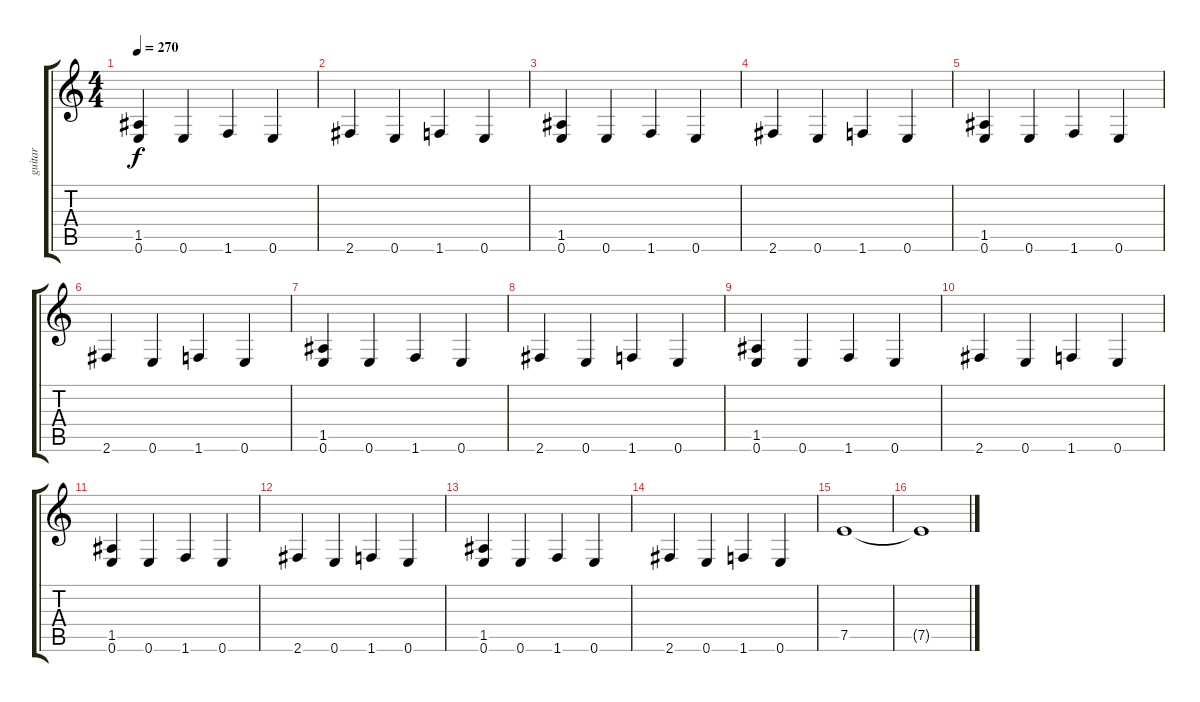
\track ("guitar" "guitar") {instrument distortionguitar}
\staff {score tabs}
\tuning (E4 B3 G3 D3 A2 E2) {hide}
\ts (4 4)
\tempo 270
\clef g2
\ks c
(1.5 0.6).4{dy f} 0.6.4 1.6.4 0.6.4 |
2.6.4 0.6.4 1.6.4 0.6.4 |
(1.5 0.6).4 0.6.4 1.6.4 0.6.4 |
2.6.4 0.6.4 1.6.4 0.6.4 |
(1.5 0.6).4 0.6.4 1.6.4 0.6.4 |
2.6.4 0.6.4 1.6.4 0.6.4 |
(1.5 0.6).4 0.6.4 1.6.4 0.6.4 |
2.6.4 0.6.4 1.6.4 0.6.4 |
(1.5 0.6).4 0.6.4 1.6.4 0.6.4 |
2.6.4 0.6.4 1.6.4 0.6.4 |
(1.5 0.6).4 0.6.4 1.6.4 0.6.4 |
2.6.4 0.6.4 1.6.4 0.6.4 |
(1.5 0.6).4 0.6.4 1.6.4 0.6.4 |
2.6.4 0.6.4 1.6.4 0.6.4 |
7.5.1 |
7.5{t}.1
